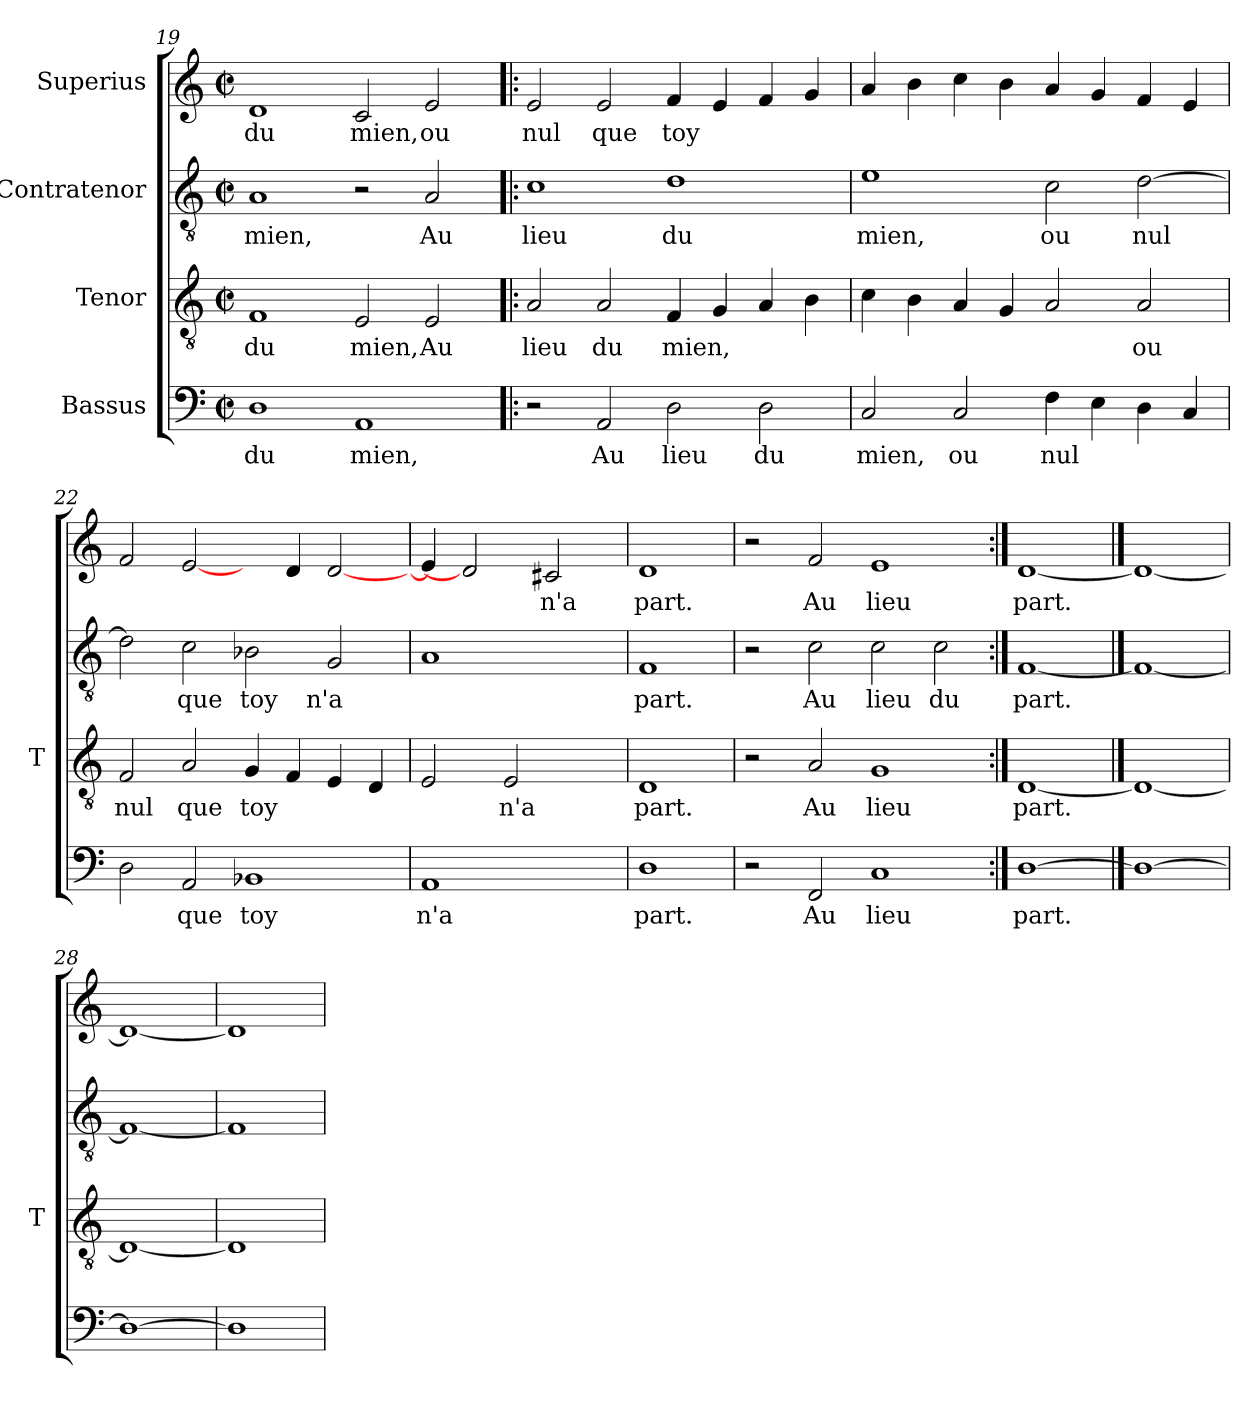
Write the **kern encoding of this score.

**kern	**text	**kern	**text	**kern	**text	**kern	**text
*part4	*part4	*part3	*part3	*part2	*part2	*part1	*part1
*staff4	*staff4	*staff3	*staff3	*staff2	*staff2	*staff1	*staff1
*I"Bassus	*	*I"Tenor	*	*I"Contratenor	*	*I"Superius	*
*	*	*I'T	*	*	*	*	*
*clefF4	*	*clefGv2	*	*clefGv2	*	*clefG2	*
*k[]	*	*k[]	*	*k[]	*	*k[]	*
*C:	*	*C:	*	*C:	*	*C:	*
*M2/2	*	*M2/2	*	*M2/2	*	*M2/2	*
*met(c|)	*	*met(c|)	*	*met(c|)	*	*met(c|)	*
=19	=19	=19	=19	=19	=19	=19	=19
1D	-du	1F	-du	1A	-mien,	1d	-du
1AA	-mien,	2E	-mien,	2r	.	2c	-mien,
.	.	2E	-Au	2A	-Au	2e	-ou
!!LO:LB:g=z
=20!|:	=20!|:	=20!|:	=20!|:	=20!|:	=20!|:	=20!|:	=20!|:
2r	.	2A	-lieu	1c	-lieu	2e	-nul
2AA	-Au	2A	-du	.	.	2e	-que
2D	-lieu	4F	-mien,	1d	-du	4f	-toy
.	.	4G	.	.	.	4e	.
2D	-du	4A	.	.	.	4f	.
.	.	4B	.	.	.	4g	.
=21	=21	=21	=21	=21	=21	=21	=21
2C	-mien,	4c	.	1e	-mien,	4a	.
.	.	4B	.	.	.	4b	.
2C	-ou	4A	.	.	.	4cc	.
.	.	4G	.	.	.	4b	.
4F	-nul	2A	.	2c	-ou	4a	.
4E	.	.	.	.	.	4g	.
4D	.	2A	-ou	[2d	-nul	4f	.
4C	.	.	.	.	.	4e	.
=22	=22	=22	=22	=22	=22	=22	=22
2D	.	2F	-nul	2d]	.	2f	.
2AA	-que	2A	-que	2c	-que	[2e	.
1BB-X	-toy	4G	-toy	2B-X	-toy	4ryy	.
.	.	4F	.	.	.	4d	.
.	.	4E	.	2G	-n'a	[2d	.
.	.	4D	.	.	.	.	.
!!LO:PB:g=z
=23	=23	=23	=23	=23	=23	=23	=23
1AA	-n'a	2E	.	1A	.	4e]	.
.	.	.	.	.	.	2d]	.
.	.	2E	-n'a	.	.	.	.
.	.	.	.	.	.	2c#X	-n'a
4ryy	.	4ryy	.	4ryy	.	.	.
=24	=24	=24	=24	=24	=24	=24	=24
1D	-part.	1D	-part.	1F	-part.	1d	-part.
=25	=25	=25	=25	=25	=25	=25	=25
2r	.	2r	.	2r	.	2r	.
2FF	-Au	2A	-Au	2c	-Au	2f	-Au
1C	-lieu	1G	-lieu	2c	-lieu	1e	-lieu
.	.	.	.	2c	-du	.	.
=26:|!	=26:|!	=26:|!	=26:|!	=26:|!	=26:|!	=26:|!	=26:|!
[1D	-part.	[1D	-part.	[1F	-part.	[1d	-part.
==27	==27	==27	==27	==27	==27	==27	==27
1D_	.	1D_	.	1F_	.	1d_	.
=28	=28	=28	=28	=28	=28	=28	=28
1D_	.	1D_	.	1F_	.	1d_	.
=29	=29	=29	=29	=29	=29	=29	=29
1D]	.	1D]	.	1F]	.	1d]	.
=	=	=	=	=	=	=	=
*-	*-	*-	*-	*-	*-	*-	*-
